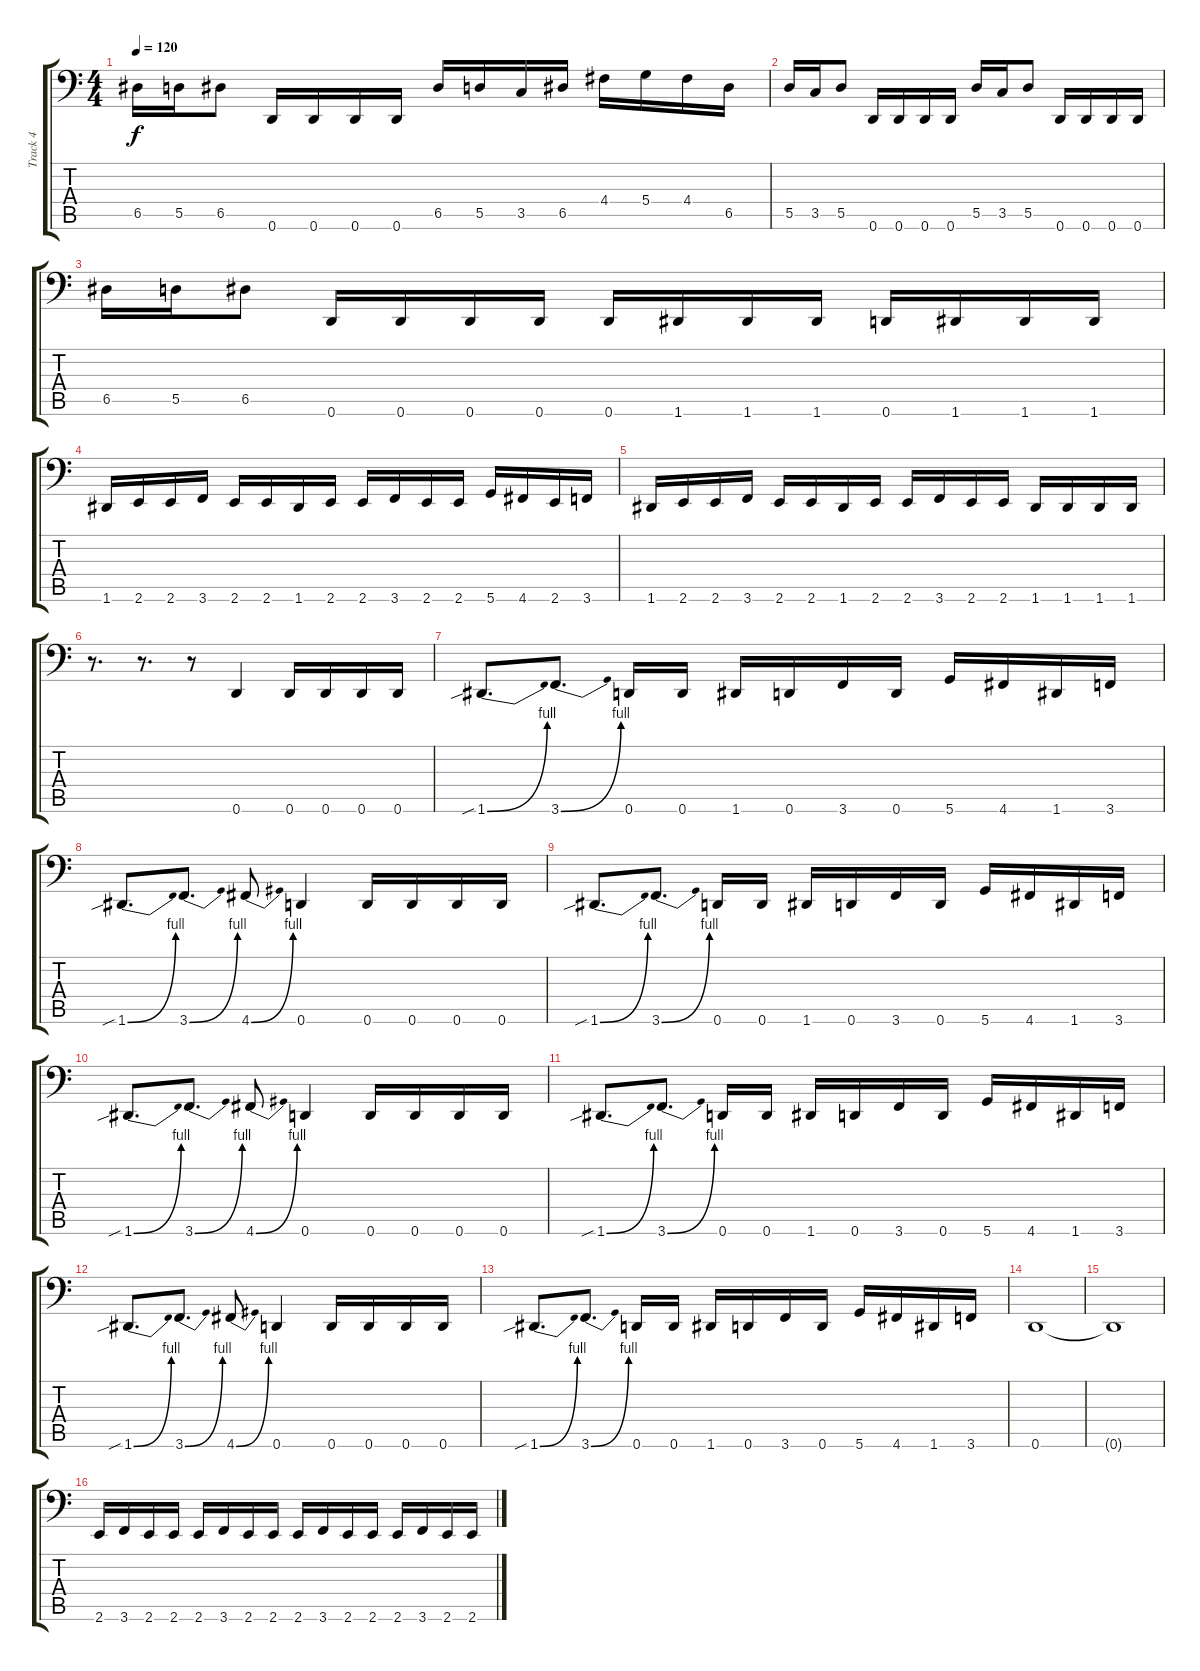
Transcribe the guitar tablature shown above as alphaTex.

\track ("Track 4" "Track 4") {instrument electricbasspick}
\staff {score tabs}
\tuning (E3 B2 G2 D2 A1 D1) {hide}
\ts (4 4)
\tempo 120
\clef f4
\ks c
6.5.16{dy f} 5.5.16 6.5.8 0.6.16 0.6.16 0.6.16 0.6.16 6.5.16 5.5.16 3.5.16 6.5.16 4.4.16 5.4.16 4.4.16 6.5.16 |
5.5.16 3.5.16 5.5.8 0.6.16 0.6.16 0.6.16 0.6.16 5.5.16 3.5.16 5.5.8 0.6.16 0.6.16 0.6.16 0.6.16 |
6.5.16 5.5.16 6.5.8 0.6.16 0.6.16 0.6.16 0.6.16 0.6.16 1.6.16 1.6.16 1.6.16 0.6.16 1.6.16 1.6.16 1.6.16 |
1.6.16 2.6.16 2.6.16 3.6.16 2.6.16 2.6.16 1.6.16 2.6.16 2.6.16 3.6.16 2.6.16 2.6.16 5.6.16 4.6.16 2.6.16 3.6.16 |
1.6.16 2.6.16 2.6.16 3.6.16 2.6.16 2.6.16 1.6.16 2.6.16 2.6.16 3.6.16 2.6.16 2.6.16 1.6.16 1.6.16 1.6.16 1.6.16 |
r.8{d} r.8{d} r.8 0.6.4 0.6.16 0.6.16 0.6.16 0.6.16 |
1.6{be (bend 0 0 60 4) sib}.8{d} 3.6{be (bend 0 0 60 4)}.8{d} 0.6.16 0.6.16 1.6.16 0.6.16 3.6.16 0.6.16 5.6.16 4.6.16 1.6.16 3.6.16 |
1.6{be (bend 0 0 60 4) sib}.8{d} 3.6{be (bend 0 0 60 4)}.8{d} 4.6{be (bend 0 0 60 4)}.8 0.6.4 0.6.16 0.6.16 0.6.16 0.6.16 |
1.6{be (bend 0 0 60 4) sib}.8{d} 3.6{be (bend 0 0 60 4)}.8{d} 0.6.16 0.6.16 1.6.16 0.6.16 3.6.16 0.6.16 5.6.16 4.6.16 1.6.16 3.6.16 |
1.6{be (bend 0 0 60 4) sib}.8{d} 3.6{be (bend 0 0 60 4)}.8{d} 4.6{be (bend 0 0 60 4)}.8 0.6.4 0.6.16 0.6.16 0.6.16 0.6.16 |
1.6{be (bend 0 0 60 4) sib}.8{d} 3.6{be (bend 0 0 60 4)}.8{d} 0.6.16 0.6.16 1.6.16 0.6.16 3.6.16 0.6.16 5.6.16 4.6.16 1.6.16 3.6.16 |
1.6{be (bend 0 0 60 4) sib}.8{d} 3.6{be (bend 0 0 60 4)}.8{d} 4.6{be (bend 0 0 60 4)}.8 0.6.4 0.6.16 0.6.16 0.6.16 0.6.16 |
1.6{be (bend 0 0 60 4) sib}.8{d} 3.6{be (bend 0 0 60 4)}.8{d} 0.6.16 0.6.16 1.6.16 0.6.16 3.6.16 0.6.16 5.6.16 4.6.16 1.6.16 3.6.16 |
0.6.1 |
0.6{t}.1 |
2.6.16 3.6.16 2.6.16 2.6.16 2.6.16 3.6.16 2.6.16 2.6.16 2.6.16 3.6.16 2.6.16 2.6.16 2.6.16 3.6.16 2.6.16 2.6.16
